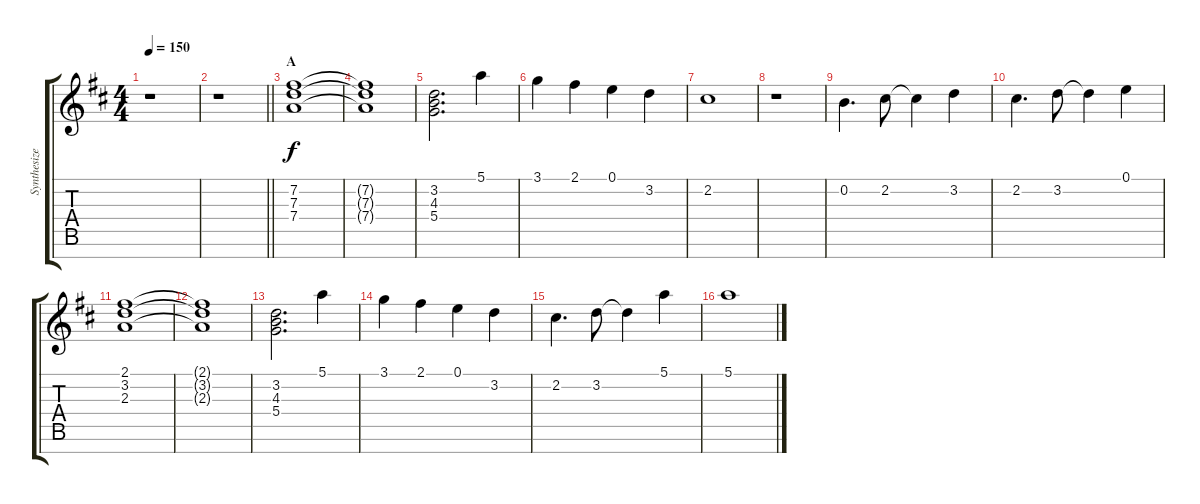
\track ("Synthesizer II" "Synthesize") {instrument fx5brightness}
\staff {score tabs}
\tuning (E5 B4 G4 D4 A3 E3 B2) {hide}
\ts (4 4)
\tempo 150
\clef g2
\ks d
r.1{dy f} |
\barLineRight lightlight
r.1 |
\section ("" "A")
(7.2 7.3 7.4).1 |
(7.2{t} 7.3{t} 7.4{t}).1 |
(3.2 4.3 5.4).2{d} 5.1.4 |
3.1.4 2.1.4 0.1.4 3.2.4 |
2.2.1 |
r.1 |
0.2.4{d} 2.2.8 2.2{t}.4 3.2.4 |
2.2.4{d} 3.2.8 3.2{t}.4 0.1.4 |
(2.1 3.2 2.3).1 |
(2.1{t} 3.2{t} 2.3{t}).1 |
(3.2 4.3 5.4).2{d} 5.1.4 |
3.1.4 2.1.4 0.1.4 3.2.4 |
2.2.4{d} 3.2.8 3.2{t}.4 5.1.4 |
5.1.1
